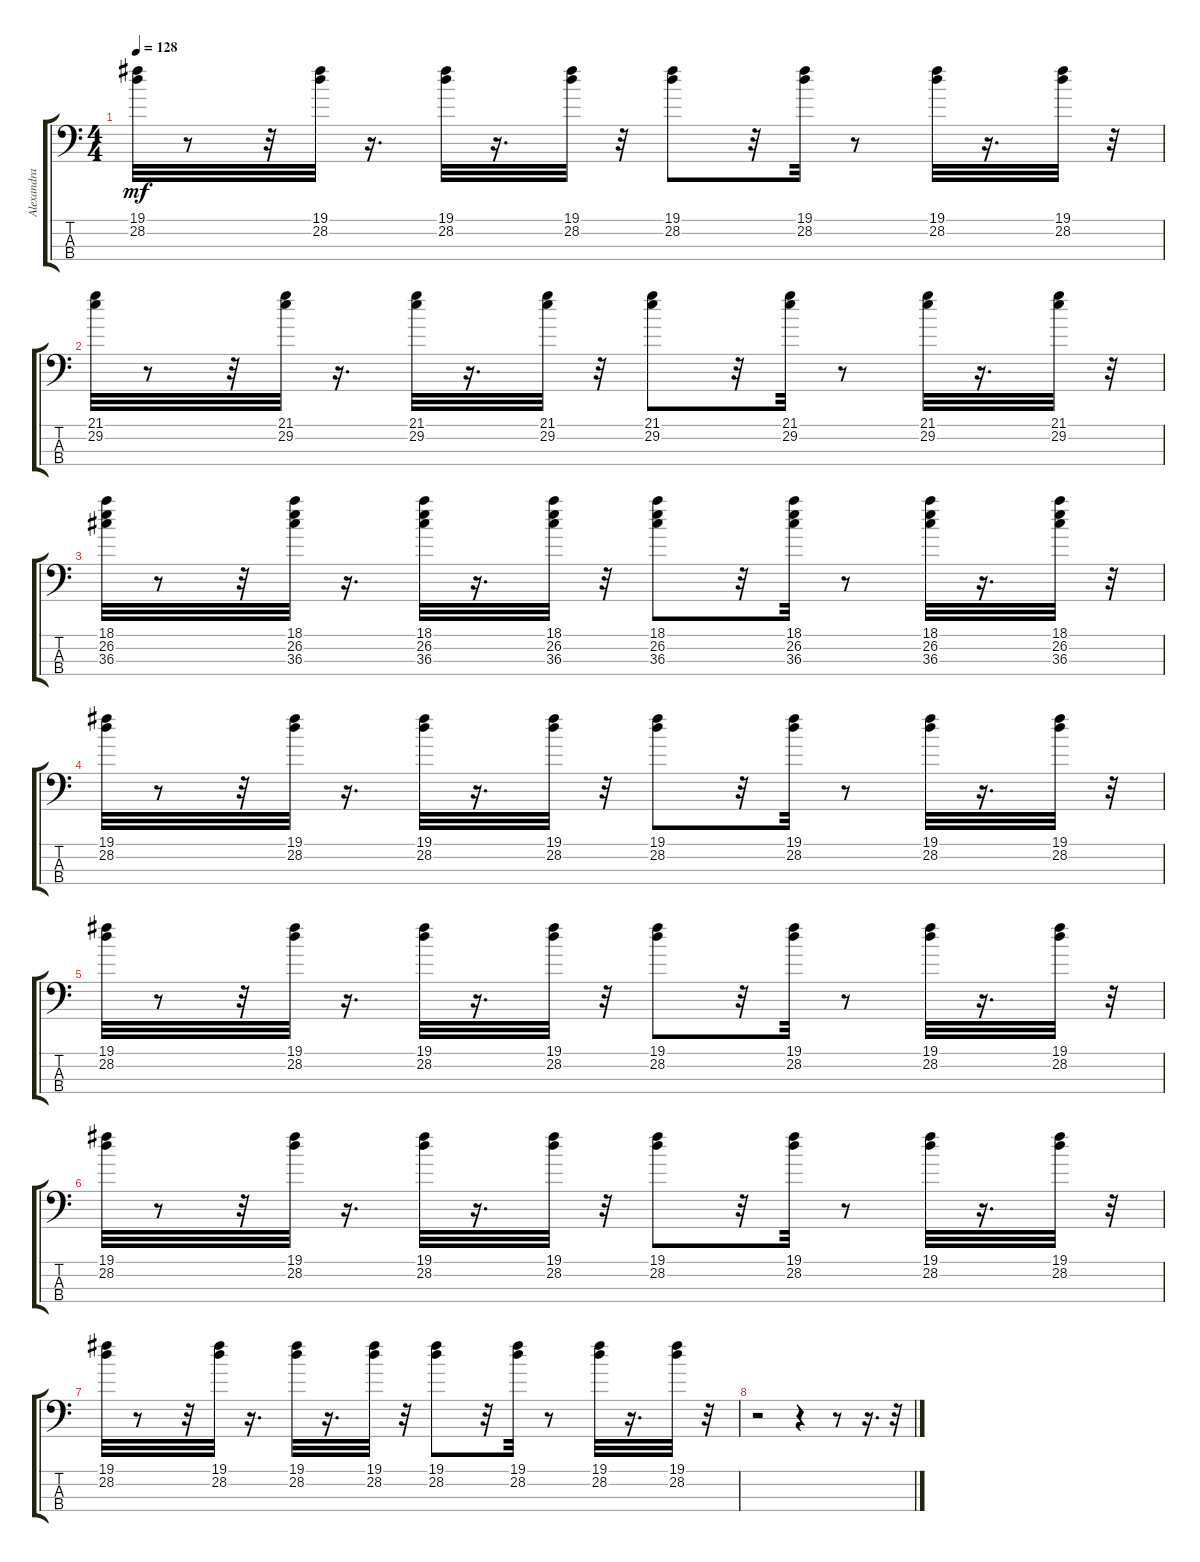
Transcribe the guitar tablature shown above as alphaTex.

\track ("Alexandra Stan - Mr Saxobeat" "Alexandra ") {instrument synthbass1}
\staff {score tabs}
\tuning (G2 D2 A1 E1) {hide}
\ts (4 4)
\tempo 128
\clef f4
\ks c
(19.1 28.2).32{dy mf} r.8 r.32 (19.1 28.2).32 r.16{d} (19.1 28.2).32 r.16{d} (19.1 28.2).32 r.32 (19.1 28.2).8 r.32 (19.1 28.2).32 r.8 (19.1 28.2).32 r.16{d} (19.1 28.2).32 r.32 |
(21.1 29.2).32 r.8 r.32 (21.1 29.2).32 r.16{d} (21.1 29.2).32 r.16{d} (21.1 29.2).32 r.32 (21.1 29.2).8 r.32 (21.1 29.2).32 r.8 (21.1 29.2).32 r.16{d} (21.1 29.2).32 r.32 |
(18.1 26.2 36.3).32 r.8 r.32 (18.1 26.2 36.3).32 r.16{d} (18.1 26.2 36.3).32 r.16{d} (18.1 26.2 36.3).32 r.32 (18.1 26.2 36.3).8 r.32 (18.1 26.2 36.3).32 r.8 (18.1 26.2 36.3).32 r.16{d} (18.1 26.2 36.3).32 r.32 |
(19.1 28.2).32 r.8 r.32 (19.1 28.2).32 r.16{d} (19.1 28.2).32 r.16{d} (19.1 28.2).32 r.32 (19.1 28.2).8 r.32 (19.1 28.2).32 r.8 (19.1 28.2).32 r.16{d} (19.1 28.2).32 r.32 |
(19.1 28.2).32 r.8 r.32 (19.1 28.2).32 r.16{d} (19.1 28.2).32 r.16{d} (19.1 28.2).32 r.32 (19.1 28.2).8 r.32 (19.1 28.2).32 r.8 (19.1 28.2).32 r.16{d} (19.1 28.2).32 r.32 |
(19.1 28.2).32 r.8 r.32 (19.1 28.2).32 r.16{d} (19.1 28.2).32 r.16{d} (19.1 28.2).32 r.32 (19.1 28.2).8 r.32 (19.1 28.2).32 r.8 (19.1 28.2).32 r.16{d} (19.1 28.2).32 r.32 |
(19.1 28.2).32 r.8 r.32 (19.1 28.2).32 r.16{d} (19.1 28.2).32 r.16{d} (19.1 28.2).32 r.32 (19.1 28.2).8 r.32 (19.1 28.2).32 r.8 (19.1 28.2).32 r.16{d} (19.1 28.2).32 r.32 |
r.2 r.4 r.8 r.16{d} r.32
